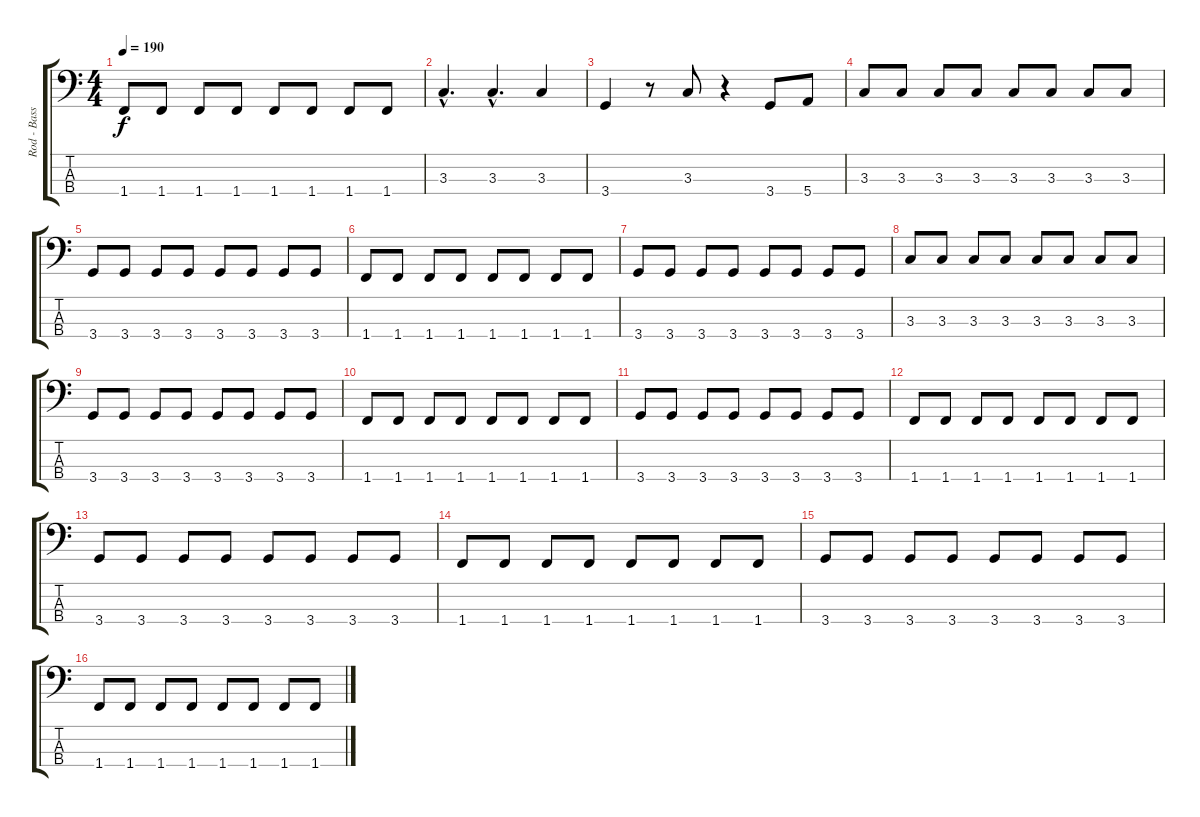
\track ("Rod - Bass" "Rod - Bass") {instrument electricbasspick}
\staff {score tabs}
\tuning (G2 D2 A1 E1) {hide}
\ts (4 4)
\tempo 190
\clef f4
\ks c
1.4.8{dy f} 1.4.8 1.4.8 1.4.8 1.4.8 1.4.8 1.4.8 1.4.8 |
3.3{hac}.4{d} 3.3{hac}.4{d} 3.3.4 |
3.4.4 r.8 3.3.8 r.4 3.4.8 5.4.8 |
3.3.8 3.3.8 3.3.8 3.3.8 3.3.8 3.3.8 3.3.8 3.3.8 |
3.4.8 3.4.8 3.4.8 3.4.8 3.4.8 3.4.8 3.4.8 3.4.8 |
1.4.8 1.4.8 1.4.8 1.4.8 1.4.8 1.4.8 1.4.8 1.4.8 |
3.4.8 3.4.8 3.4.8 3.4.8 3.4.8 3.4.8 3.4.8 3.4.8 |
3.3.8 3.3.8 3.3.8 3.3.8 3.3.8 3.3.8 3.3.8 3.3.8 |
3.4.8 3.4.8 3.4.8 3.4.8 3.4.8 3.4.8 3.4.8 3.4.8 |
1.4.8 1.4.8 1.4.8 1.4.8 1.4.8 1.4.8 1.4.8 1.4.8 |
3.4.8 3.4.8 3.4.8 3.4.8 3.4.8 3.4.8 3.4.8 3.4.8 |
1.4.8 1.4.8 1.4.8 1.4.8 1.4.8 1.4.8 1.4.8 1.4.8 |
3.4.8 3.4.8 3.4.8 3.4.8 3.4.8 3.4.8 3.4.8 3.4.8 |
1.4.8 1.4.8 1.4.8 1.4.8 1.4.8 1.4.8 1.4.8 1.4.8 |
3.4.8 3.4.8 3.4.8 3.4.8 3.4.8 3.4.8 3.4.8 3.4.8 |
1.4.8 1.4.8 1.4.8 1.4.8 1.4.8 1.4.8 1.4.8 1.4.8
